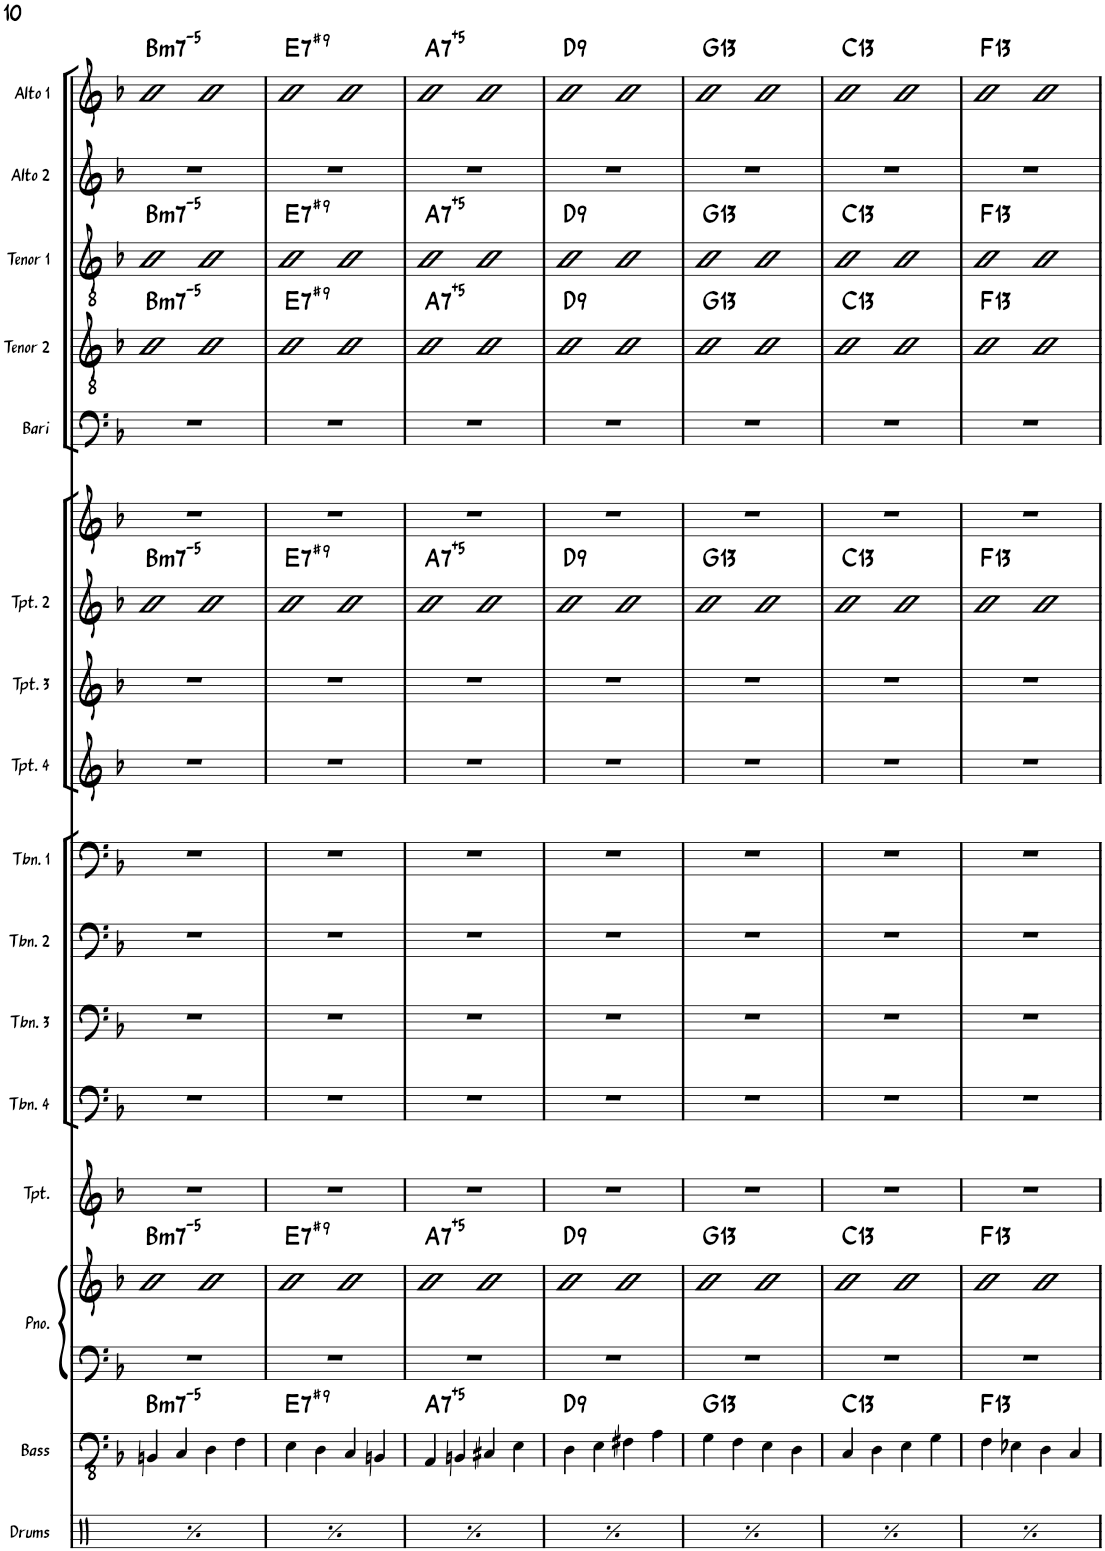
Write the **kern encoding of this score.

**kern	**kern	**harte	**kern	**kern	**harte	**kern	**kern	**kern	**kern	**kern	**kern	**kern	**kern	**harte	**kern	**kern	**kern	**harte	**kern	**harte	**kern	**kern	**harte
*part17	*part16	*part16	*part15	*part15	*part15	*part14	*part13	*part12	*part11	*part10	*part9	*part8	*part7	*part7	*part6	*part5	*part4	*part4	*part3	*part3	*part2	*part1	*part1
*staff18	*staff17	*	*staff16	*staff15	*	*staff14	*staff13	*staff12	*staff11	*staff10	*staff9	*staff8	*staff7	*	*staff6	*staff5	*staff4	*	*staff3	*	*staff2	*staff1	*
*I"Drums	*I"Bass	*	*I"Piano	*	*	*I"Trumpet	*I"Trombone 4	*I"Trombone 3	*I"Trombone 2	*I"Trombone 1	*I"Trumpet 4	*I"Trumpet 3	*I"Trumpet 2	*	*I"Trumpet 1	*I"Bari Sax	*I"Tenor Sax 2	*	*I"Tenor Sax 1	*	*I"Alto Sax 2	*I"Alto Sax 1	*
*I'Drums	*I'Bass	*	*I'Pno.	*	*	*I'Tpt.	*I'Tbn. 4	*I'Tbn. 3	*I'Tbn. 2	*I'Tbn. 1	*I'Tpt. 4	*I'Tpt. 3	*I'Tpt. 2	*	*I'Tpt	*I'Bari	*I'Tenor 2	*	*I'Tenor 1	*	*I'Alto 2	*I'Alto 1	*
!!LO:PB:g=z
*clefX	*clefFv4	*	*clefF4	*clefG2	*	*clefG2	*clefF4	*clefF4	*clefF4	*clefF4	*clefG2	*clefG2	*clefG2	*	*clefG2	*clefF4	*clefGv2	*	*clefGv2	*	*clefG2	*clefG2	*
*	*	*	*	*	*	*Trd1c2	*	*	*	*	*Trd1c2	*Trd1c2	*Trd1c2	*	*Trd1c2	*Trd12c21	*Trd8c14	*	*Trd8c14	*	*Trd5c9	*Trd5c9	*
*k[]	*k[b-]	*	*k[b-]	*k[b-]	*	*k[b-]	*k[b-]	*k[b-]	*k[b-]	*k[b-]	*k[b-]	*k[b-]	*k[b-]	*	*k[b-]	*k[b-]	*k[b-]	*	*k[b-]	*	*k[b-]	*k[b-]	*
*M2/2	*M2/2	*	*M2/2	*M2/2	*	*M2/2	*M2/2	*M2/2	*M2/2	*M2/2	*M2/2	*M2/2	*M2/2	*	*M2/2	*M2/2	*M2/2	*	*M2/2	*	*M2/2	*M2/2	*
*met(c|)	*met(c|)	*	*met(c|)	*met(c|)	*	*met(c|)	*met(c|)	*met(c|)	*met(c|)	*met(c|)	*met(c|)	*met(c|)	*met(c|)	*	*met(c|)	*met(c|)	*met(c|)	*	*met(c|)	*	*met(c|)	*met(c|)	*
=51	=51	=51	=51	=51	=51	=51	=51	=51	=51	=51	=51	=51	=51	=51	=51	=51	=51	=51	=51	=51	=51	=51	=51
!	!	!LO:H:kt=m7-5	!	!	!LO:H:kt=m7-5	!	!	!	!	!	!	!	!	!LO:H:kt=m7-5	!	!	!	!LO:H:kt=m7-5	!	!LO:H:kt=m7-5	!	!	!LO:H:kt=m7-5
4Rdd/	4BBBn/	B:hdim7	1r	2b-	B:hdim7	1r	1r	1r	1r	1r	1r	1r	2b-	B:hdim7	1r	1r	2B-	B:hdim7	2B-	B:hdim7	1r	2b-	B:hdim7
4Rdd/	4CC/	.	.	.	.	.	.	.	.	.	.	.	.	.	.	.	.	.	.	.	.	.	.
4Rdd/	4DD\	.	.	2b-	.	.	.	.	.	.	.	.	2b-	.	.	.	2B-	.	2B-	.	.	2b-	.
4Rdd/	4FF\	.	.	.	.	.	.	.	.	.	.	.	.	.	.	.	.	.	.	.	.	.	.
=52	=52	=52	=52	=52	=52	=52	=52	=52	=52	=52	=52	=52	=52	=52	=52	=52	=52	=52	=52	=52	=52	=52	=52
!	!	!LO:H:kt=7	!	!	!LO:H:kt=7	!	!	!	!	!	!	!	!	!LO:H:kt=7	!	!	!	!LO:H:kt=7	!	!LO:H:kt=7	!	!	!LO:H:kt=7
4Rdd/	4EE\	E:7(#9)	1r	2b-	E:7(#9)	1r	1r	1r	1r	1r	1r	1r	2b-	E:7(#9)	1r	1r	2B-	E:7(#9)	2B-	E:7(#9)	1r	2b-	E:7(#9)
4Rdd/	4DD\	.	.	.	.	.	.	.	.	.	.	.	.	.	.	.	.	.	.	.	.	.	.
4Rdd/	4CC/	.	.	2b-	.	.	.	.	.	.	.	.	2b-	.	.	.	2B-	.	2B-	.	.	2b-	.
4Rdd/	4BBBn/	.	.	.	.	.	.	.	.	.	.	.	.	.	.	.	.	.	.	.	.	.	.
=53	=53	=53	=53	=53	=53	=53	=53	=53	=53	=53	=53	=53	=53	=53	=53	=53	=53	=53	=53	=53	=53	=53	=53
!	!	!LO:H:kt=7	!	!	!LO:H:kt=7	!	!	!	!	!	!	!	!	!LO:H:kt=7	!	!	!	!LO:H:kt=7	!	!LO:H:kt=7	!	!	!LO:H:kt=7
4Rdd/	4AAA/	A:(3,#5,b7)	1r	2b-	A:(3,#5,b7)	1r	1r	1r	1r	1r	1r	1r	2b-	A:(3,#5,b7)	1r	1r	2B-	A:(3,#5,b7)	2B-	A:(3,#5,b7)	1r	2b-	A:(3,#5,b7)
4Rdd/	4BBBn/	.	.	.	.	.	.	.	.	.	.	.	.	.	.	.	.	.	.	.	.	.	.
4Rdd/	4CC#X/	.	.	2b-	.	.	.	.	.	.	.	.	2b-	.	.	.	2B-	.	2B-	.	.	2b-	.
4Rdd/	4EE\	.	.	.	.	.	.	.	.	.	.	.	.	.	.	.	.	.	.	.	.	.	.
=54	=54	=54	=54	=54	=54	=54	=54	=54	=54	=54	=54	=54	=54	=54	=54	=54	=54	=54	=54	=54	=54	=54	=54
!	!	!LO:H:kt=9	!	!	!LO:H:kt=9	!	!	!	!	!	!	!	!	!LO:H:kt=9	!	!	!	!LO:H:kt=9	!	!LO:H:kt=9	!	!	!LO:H:kt=9
4Rdd/	4DD\	D:9	1r	2b-	D:9	1r	1r	1r	1r	1r	1r	1r	2b-	D:9	1r	1r	2B-	D:9	2B-	D:9	1r	2b-	D:9
4Rdd/	4EE\	.	.	.	.	.	.	.	.	.	.	.	.	.	.	.	.	.	.	.	.	.	.
4Rdd/	4FF#X\	.	.	2b-	.	.	.	.	.	.	.	.	2b-	.	.	.	2B-	.	2B-	.	.	2b-	.
4Rdd/	4AA\	.	.	.	.	.	.	.	.	.	.	.	.	.	.	.	.	.	.	.	.	.	.
=55	=55	=55	=55	=55	=55	=55	=55	=55	=55	=55	=55	=55	=55	=55	=55	=55	=55	=55	=55	=55	=55	=55	=55
!	!	!LO:H:kt=13	!	!	!LO:H:kt=13	!	!	!	!	!	!	!	!	!LO:H:kt=13	!	!	!	!LO:H:kt=13	!	!LO:H:kt=13	!	!	!LO:H:kt=13
4Rdd/	4GG\	G:9(11,13)	1r	2b-	G:9(11,13)	1r	1r	1r	1r	1r	1r	1r	2b-	G:9(11,13)	1r	1r	2B-	G:9(11,13)	2B-	G:9(11,13)	1r	2b-	G:9(11,13)
4Rdd/	4FF\	.	.	.	.	.	.	.	.	.	.	.	.	.	.	.	.	.	.	.	.	.	.
4Rdd/	4EE\	.	.	2b-	.	.	.	.	.	.	.	.	2b-	.	.	.	2B-	.	2B-	.	.	2b-	.
4Rdd/	4DD\	.	.	.	.	.	.	.	.	.	.	.	.	.	.	.	.	.	.	.	.	.	.
=56	=56	=56	=56	=56	=56	=56	=56	=56	=56	=56	=56	=56	=56	=56	=56	=56	=56	=56	=56	=56	=56	=56	=56
!	!	!LO:H:kt=13	!	!	!LO:H:kt=13	!	!	!	!	!	!	!	!	!LO:H:kt=13	!	!	!	!LO:H:kt=13	!	!LO:H:kt=13	!	!	!LO:H:kt=13
4Rdd/	4CC/	C:9(11,13)	1r	2b-	C:9(11,13)	1r	1r	1r	1r	1r	1r	1r	2b-	C:9(11,13)	1r	1r	2B-	C:9(11,13)	2B-	C:9(11,13)	1r	2b-	C:9(11,13)
4Rdd/	4DD\	.	.	.	.	.	.	.	.	.	.	.	.	.	.	.	.	.	.	.	.	.	.
4Rdd/	4EE\	.	.	2b-	.	.	.	.	.	.	.	.	2b-	.	.	.	2B-	.	2B-	.	.	2b-	.
4Rdd/	4GG\	.	.	.	.	.	.	.	.	.	.	.	.	.	.	.	.	.	.	.	.	.	.
=57	=57	=57	=57	=57	=57	=57	=57	=57	=57	=57	=57	=57	=57	=57	=57	=57	=57	=57	=57	=57	=57	=57	=57
!	!	!LO:H:kt=13	!	!	!LO:H:kt=13	!	!	!	!	!	!	!	!	!LO:H:kt=13	!	!	!	!LO:H:kt=13	!	!LO:H:kt=13	!	!	!LO:H:kt=13
4Rdd/	4FF\	F:9(11,13)	1r	2b-	F:9(11,13)	1r	1r	1r	1r	1r	1r	1r	2b-	F:9(11,13)	1r	1r	2B-	F:9(11,13)	2B-	F:9(11,13)	1r	2b-	F:9(11,13)
4Rdd/	4EE-X\	.	.	.	.	.	.	.	.	.	.	.	.	.	.	.	.	.	.	.	.	.	.
4Rdd/	4DD\	.	.	2b-	.	.	.	.	.	.	.	.	2b-	.	.	.	2B-	.	2B-	.	.	2b-	.
4Rdd/	4CC/	.	.	.	.	.	.	.	.	.	.	.	.	.	.	.	.	.	.	.	.	.	.
=	=	=	=	=	=	=	=	=	=	=	=	=	=	=	=	=	=	=	=	=	=	=	=
*-	*-	*-	*-	*-	*-	*-	*-	*-	*-	*-	*-	*-	*-	*-	*-	*-	*-	*-	*-	*-	*-	*-	*-
